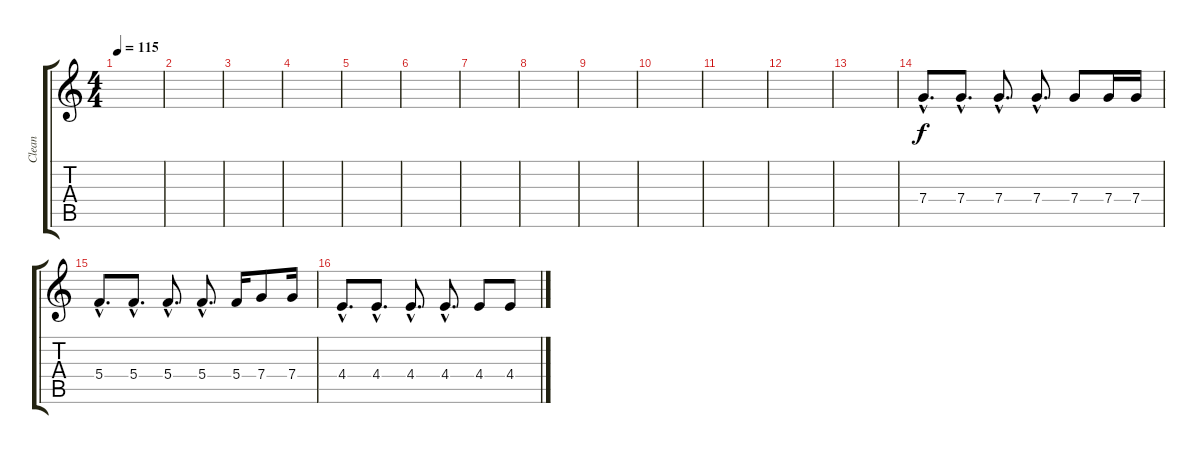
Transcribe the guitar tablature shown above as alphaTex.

\track ("Clean " "Clean ") {instrument electricguitarmuted}
\staff {score tabs}
\tuning (D4 A3 F3 C3 G2 C2) {hide}
\ts (4 4)
\tempo 115
\clef g2
\ks c
|
|
|
|
|
|
|
|
|
|
|
|
|
7.4{hac}.8{d} 7.4{hac}.8{d} 7.4{hac}.8{d} 7.4{hac}.8{d} 7.4.8 7.4.16 7.4.16 |
5.4{hac}.8{d} 5.4{hac}.8{d} 5.4{hac}.8{d} 5.4{hac}.8{d} 5.4.16 7.4.8 7.4.16 |
4.4{hac}.8{d} 4.4{hac}.8{d} 4.4{hac}.8{d} 4.4{hac}.8{d} 4.4.8 4.4.8
